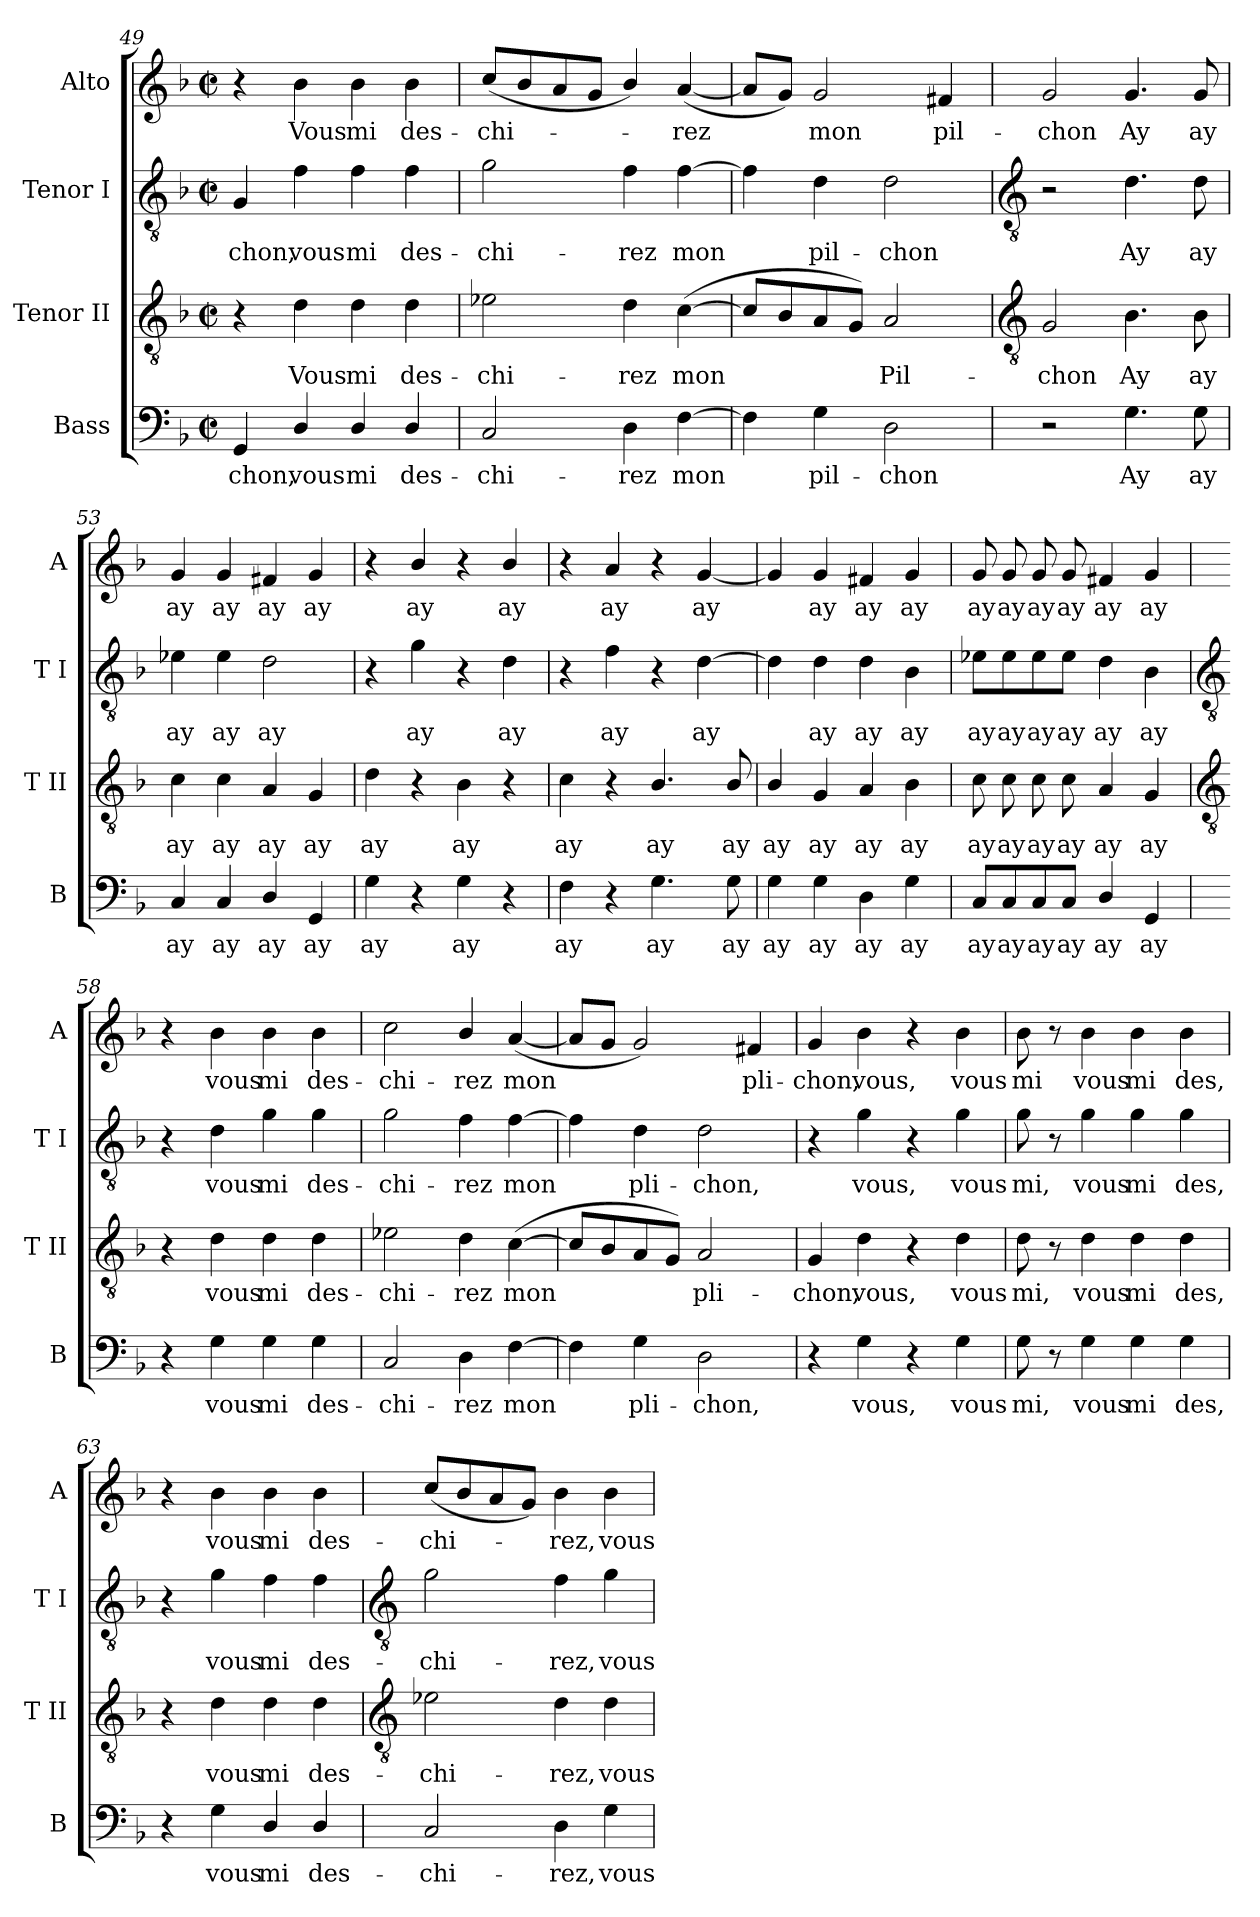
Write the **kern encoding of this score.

**kern	**text	**kern	**text	**kern	**text	**kern	**text
*part4	*part4	*part3	*part3	*part2	*part2	*part1	*part1
*staff4	*staff4	*staff3	*staff3	*staff2	*staff2	*staff1	*staff1
*I"Bass	*	*I"Tenor II	*	*I"Tenor I	*	*I"Alto	*
*I'B	*	*I'T II	*	*I'T I	*	*I'A	*
*clefF4	*	*clefGv2	*	*clefGv2	*	*clefG2	*
*k[b-]	*	*k[b-]	*	*k[b-]	*	*k[b-]	*
*F:	*	*F:	*	*F:	*	*F:	*
*M2/2	*	*M2/2	*	*M2/2	*	*M2/2	*
*met(c|)	*	*met(c|)	*	*met(c|)	*	*met(c|)	*
=49	=49	=49	=49	=49	=49	=49	=49
!	!LO:LY:b	!	!	!	!LO:LY:b	!	!
4GG	-chon,	4r	.	4G	-chon,	4r	.
!	!LO:LY:b	!	!LO:LY:b	!	!LO:LY:b	!	!LO:LY:b
4D/	vous	4d	Vous	4f	vous	4b-	Vous
!	!LO:LY:b	!	!LO:LY:b	!	!LO:LY:b	!	!LO:LY:b
4D/	mi	4d	mi	4f	mi	4b-	mi
!	!LO:LY:b	!	!LO:LY:b	!	!LO:LY:b	!	!LO:LY:b
4D/	des-	4d	des-	4f	des-	4b-	des-
=50	=50	=50	=50	=50	=50	=50	=50
!	!LO:LY:b	!	!LO:LY:b	!	!LO:LY:b	!	!LO:LY:b
2C	-chi-	2e-X	-chi-	2g	-chi-	(<8ccL	-chi-
.	.	.	.	.	.	8b-	.
.	.	.	.	.	.	8a	.
.	.	.	.	.	.	8gJ	.
!	!LO:LY:b	!	!LO:LY:b	!	!LO:LY:b	!	!
4D	-rez	4d	-rez	4f	-rez	4b-/)	.
!	!LO:LY:b	!	!LO:LY:b	!	!LO:LY:b	!	!LO:LY:b
[4F	mon	(<[4c	mon	[4f	mon	(<[4a	rez
=51	=51	=51	=51	=51	=51	=51	=51
4F]	.	8cL]	.	4f]	.	8aL]	.
.	.	8B-	.	.	.	8gJ)	.
!	!LO:LY:b	!	!	!	!LO:LY:b	!	!LO:LY:b
4G	pil-	8A	.	4d	pil-	2g	mon
.	.	8GJ)	.	.	.	.	.
!	!LO:LY:b	!	!LO:LY:b	!	!LO:LY:b	!	!
2D	-chon	2A	Pil-	2d	-chon	.	.
!	!	!	!	!	!	!	!LO:LY:b
.	.	.	.	.	.	4f#X	pil-
!!LO:LB:g=z
=52	=52	=52	=52	=52	=52	=52	=52
*	*	*clefGv2	*	*clefGv2	*	*	*
!	!	!	!LO:LY:b	!	!	!	!LO:LY:b
2r	.	2G	-chon	2r	.	2g	-chon
!	!LO:LY:b	!	!LO:LY:b	!	!LO:LY:b	!	!LO:LY:b
4.G	Ay	4.B-	Ay	4.d	Ay	4.g	Ay
!	!LO:LY:b	!	!LO:LY:b	!	!LO:LY:b	!	!LO:LY:b
8G	ay	8B-	ay	8d	ay	8g	ay
=53	=53	=53	=53	=53	=53	=53	=53
!	!LO:LY:b	!	!LO:LY:b	!	!LO:LY:b	!	!LO:LY:b
4C	ay	4c	ay	4e-X	ay	4g	ay
!	!LO:LY:b	!	!LO:LY:b	!	!LO:LY:b	!	!LO:LY:b
4C	ay	4c	ay	4e-	ay	4g	ay
!	!LO:LY:b	!	!LO:LY:b	!	!LO:LY:b	!	!LO:LY:b
4D/	ay	4A	ay	2d	ay	4f#X	ay
!	!LO:LY:b	!	!LO:LY:b	!	!	!	!LO:LY:b
4GG	ay	4G	ay	.	.	4g	ay
=54	=54	=54	=54	=54	=54	=54	=54
!	!LO:LY:b	!	!LO:LY:b	!	!	!	!
4G	ay	4d	ay	4r	.	4r	.
!	!	!	!	!	!LO:LY:b	!	!LO:LY:b
4r	.	4r	.	4g	ay	4b-/	ay
!	!LO:LY:b	!	!LO:LY:b	!	!	!	!
4G	ay	4B-	ay	4r	.	4r	.
!	!	!	!	!	!LO:LY:b	!	!LO:LY:b
4r	.	4r	.	4d	ay	4b-/	ay
=55	=55	=55	=55	=55	=55	=55	=55
!	!LO:LY:b	!	!LO:LY:b	!	!	!	!
4F	ay	4c	ay	4r	.	4r	.
!	!	!	!	!	!LO:LY:b	!	!LO:LY:b
4r	.	4r	.	4f	ay	4a	ay
!	!LO:LY:b	!	!LO:LY:b	!	!	!	!
4.G	ay	4.B-/	ay	4r	.	4r	.
!	!	!	!	!	!LO:LY:b	!	!LO:LY:b
.	.	.	.	[4d	ay	[4g	ay
!	!LO:LY:b	!	!LO:LY:b	!	!	!	!
8G	ay	8B-/	ay	.	.	.	.
=56	=56	=56	=56	=56	=56	=56	=56
!	!LO:LY:b	!	!LO:LY:b	!	!	!	!
4G	ay	4B-/	ay	4d]	.	4g]	.
!	!LO:LY:b	!	!LO:LY:b	!	!LO:LY:b	!	!LO:LY:b
4G	ay	4G	ay	4d	ay	4g	ay
!	!LO:LY:b	!	!LO:LY:b	!	!LO:LY:b	!	!LO:LY:b
4D	ay	4A	ay	4d	ay	4f#X	ay
!	!LO:LY:b	!	!LO:LY:b	!	!LO:LY:b	!	!LO:LY:b
4G	ay	4B-	ay	4B-	ay	4g	ay
=57	=57	=57	=57	=57	=57	=57	=57
!	!LO:LY:b	!	!LO:LY:b	!	!LO:LY:b	!	!LO:LY:b
8C/L	ay	8c	ay	8e-X\L	ay	8g	ay
!	!LO:LY:b	!	!LO:LY:b	!	!LO:LY:b	!	!LO:LY:b
8C/	ay	8c	ay	8e-\	ay	8g	ay
!	!LO:LY:b	!	!LO:LY:b	!	!LO:LY:b	!	!LO:LY:b
8C/	ay	8c	ay	8e-\	ay	8g	ay
!	!LO:LY:b	!	!LO:LY:b	!	!LO:LY:b	!	!LO:LY:b
8C/J	ay	8c	ay	8e-\J	ay	8g	ay
!	!LO:LY:b	!	!LO:LY:b	!	!LO:LY:b	!	!LO:LY:b
4D/	ay	4A	ay	4d	ay	4f#X	ay
!	!LO:LY:b	!	!LO:LY:b	!	!LO:LY:b	!	!LO:LY:b
4GG	ay	4G	ay	4B-	ay	4g	ay
!!LO:LB:g=z
=58	=58	=58	=58	=58	=58	=58	=58
*	*	*clefGv2	*	*clefGv2	*	*	*
4r	.	4r	.	4r	.	4r	.
!	!LO:LY:b	!	!LO:LY:b	!	!LO:LY:b	!	!LO:LY:b
4G	vous	4d	vous	4d	vous	4b-	vous
!	!LO:LY:b	!	!LO:LY:b	!	!LO:LY:b	!	!LO:LY:b
4G	mi	4d	mi	4g	mi	4b-	mi
!	!LO:LY:b	!	!LO:LY:b	!	!LO:LY:b	!	!LO:LY:b
4G	des-	4d	des-	4g	des-	4b-	des-
=59	=59	=59	=59	=59	=59	=59	=59
!	!LO:LY:b	!	!LO:LY:b	!	!LO:LY:b	!	!LO:LY:b
2C	-chi-	2e-X	-chi-	2g	-chi-	2cc	-chi-
!	!LO:LY:b	!	!LO:LY:b	!	!LO:LY:b	!	!LO:LY:b
4D	-rez	4d	-rez	4f	-rez	4b-/	-rez
!	!LO:LY:b	!	!LO:LY:b	!	!LO:LY:b	!	!LO:LY:b
[4F	mon	(<[4c	mon	[4f	mon	(<[4a	mon
=60	=60	=60	=60	=60	=60	=60	=60
4F]	.	8cL]	.	4f]	.	8aL]	.
.	.	8B-	.	.	.	8gJ	.
!	!LO:LY:b	!	!	!	!LO:LY:b	!	!
4G	pli-	8A	.	4d	pli-	2g)	.
.	.	8GJ)	.	.	.	.	.
!	!LO:LY:b	!	!LO:LY:b	!	!LO:LY:b	!	!
2D	-chon,	2A	pli-	2d	-chon,	.	.
!	!	!	!	!	!	!	!LO:LY:b
.	.	.	.	.	.	4f#X	pli-
=61	=61	=61	=61	=61	=61	=61	=61
!	!	!	!LO:LY:b	!	!	!	!LO:LY:b
4r	.	4G	-chon,	4r	.	4g	-chon,
!	!LO:LY:b	!	!LO:LY:b	!	!LO:LY:b	!	!LO:LY:b
4G	vous,	4d	vous,	4g	vous,	4b-	vous,
4r	.	4r	.	4r	.	4r	.
!	!LO:LY:b	!	!LO:LY:b	!	!LO:LY:b	!	!LO:LY:b
4G	vous	4d	vous	4g	vous	4b-	vous
=62	=62	=62	=62	=62	=62	=62	=62
!	!LO:LY:b	!	!LO:LY:b	!	!LO:LY:b	!	!LO:LY:b
8G	mi,	8d	mi,	8g	mi,	8b-	mi
8r	.	8r	.	8r	.	8r	.
!	!LO:LY:b	!	!LO:LY:b	!	!LO:LY:b	!	!LO:LY:b
4G	vous	4d	vous	4g	vous	4b-	vous
!	!LO:LY:b	!	!LO:LY:b	!	!LO:LY:b	!	!LO:LY:b
4G	mi	4d	mi	4g	mi	4b-	mi
!	!LO:LY:b	!	!LO:LY:b	!	!LO:LY:b	!	!LO:LY:b
4G	des,	4d	des,	4g	des,	4b-	des,
=63	=63	=63	=63	=63	=63	=63	=63
4r	.	4r	.	4r	.	4r	.
!	!LO:LY:b	!	!LO:LY:b	!	!LO:LY:b	!	!LO:LY:b
4G	vous	4d	vous	4g	vous	4b-	vous
!	!LO:LY:b	!	!LO:LY:b	!	!LO:LY:b	!	!LO:LY:b
4D/	mi	4d	mi	4f	mi	4b-	mi
!	!LO:LY:b	!	!LO:LY:b	!	!LO:LY:b	!	!LO:LY:b
4D/	des-	4d	des-	4f	des-	4b-	des-
!!LO:LB:g=z
=64	=64	=64	=64	=64	=64	=64	=64
*	*	*clefGv2	*	*clefGv2	*	*	*
!	!LO:LY:b	!	!LO:LY:b	!	!LO:LY:b	!	!LO:LY:b
2C	-chi-	2e-X	-chi-	2g	-chi-	(<8ccL	-chi-
.	.	.	.	.	.	8b-	.
.	.	.	.	.	.	8a	.
.	.	.	.	.	.	8gJ)	.
!	!LO:LY:b	!	!LO:LY:b	!	!LO:LY:b	!	!LO:LY:b
4D	-rez,	4d	-rez,	4f	-rez,	4b-	rez,
!	!LO:LY:b	!	!LO:LY:b	!	!LO:LY:b	!	!LO:LY:b
4G	vous	4d	vous	4g	vous	4b-	vous
=	=	=	=	=	=	=	=
*-	*-	*-	*-	*-	*-	*-	*-
